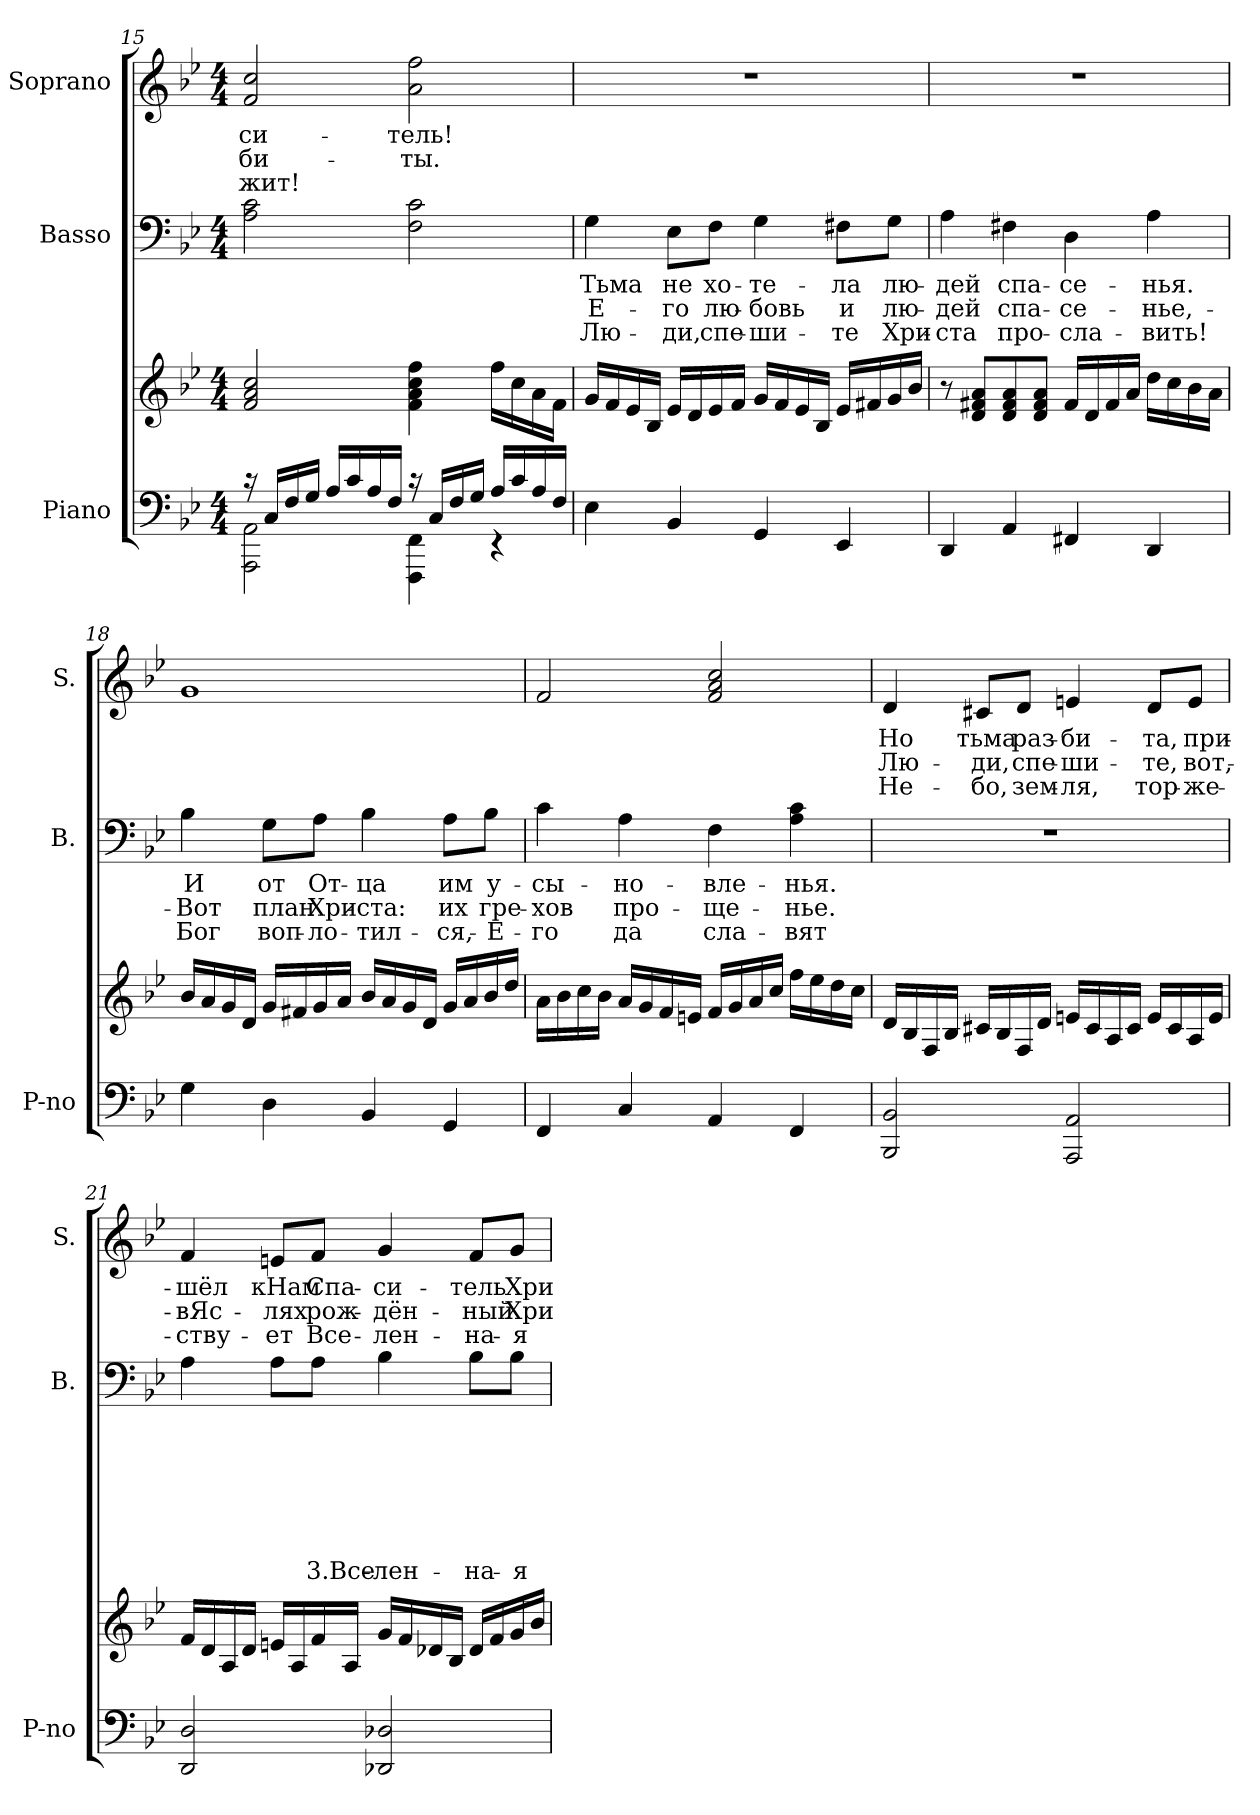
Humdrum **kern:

**kern	**kern	**kern	**text	**text	**text	**text	**text	**text	**text	**kern	**text	**text	**text
*part3	*part3	*part2	*part2	*part2	*part2	*part2	*part2	*part2	*part2	*part1	*part1	*part1	*part1
*staff4	*staff3	*staff2	*staff2	*staff2	*staff2	*staff2	*staff2	*staff2	*staff2	*staff1	*staff1	*staff1	*staff1
*I"Piano	*	*I"Basso	*	*	*	*	*	*	*	*I"Soprano	*	*	*
*I'P-no	*	*I'B.	*	*	*	*	*	*	*	*I'S.	*	*	*
*clefF4	*clefG2	*clefF4	*	*	*	*	*	*	*	*clefG2	*	*	*
*k[b-e-]	*k[b-e-]	*k[b-e-]	*	*	*	*	*	*	*	*k[b-e-]	*	*	*
*B-:	*B-:	*B-:	*	*	*	*	*	*	*	*B-:	*	*	*
*M4/4	*M4/4	*M4/4	*	*	*	*	*	*	*	*M4/4	*	*	*
=15	=15	=15	=15	=15	=15	=15	=15	=15	=15	=15	=15	=15	=15
*^	*	*	*	*	*	*	*	*	*	*	*	*	*
!	!	!	!	!	!	!	!	!	!	!	!	!LO:LY:b	!LO:LY:b	!LO:LY:b
16rc	2AAA\ 2AA\	2f/ 2a/ 2cc/	2A\ 2c\	.	.	.	.	.	.	.	2f/ 2cc/	-си-	-би-	-жит!
16C/LL	.	.	.	.	.	.	.	.	.	.	.	.	.	.
16F/	.	.	.	.	.	.	.	.	.	.	.	.	.	.
16G/JJ	.	.	.	.	.	.	.	.	.	.	.	.	.	.
16A/LL	.	.	.	.	.	.	.	.	.	.	.	.	.	.
16c/	.	.	.	.	.	.	.	.	.	.	.	.	.	.
16A/	.	.	.	.	.	.	.	.	.	.	.	.	.	.
16F/JJ	.	.	.	.	.	.	.	.	.	.	.	.	.	.
!	!	!	!	!	!	!	!	!	!	!	!	!LO:LY:b	!LO:LY:b	!
16rc	4FFF\ 4FF\	4f\ 4a\ 4cc\ 4ff\	2F\ 2c\	.	.	.	.	.	.	.	2a\ 2ff\	-тель!	-ты.	.
16C/LL	.	.	.	.	.	.	.	.	.	.	.	.	.	.
16F/	.	.	.	.	.	.	.	.	.	.	.	.	.	.
16G/JJ	.	.	.	.	.	.	.	.	.	.	.	.	.	.
16A/LL	4rEE	16ff\LL	.	.	.	.	.	.	.	.	.	.	.	.
16c/	.	16cc\	.	.	.	.	.	.	.	.	.	.	.	.
16A/	.	16a\	.	.	.	.	.	.	.	.	.	.	.	.
16F/JJ	.	16f\JJ	.	.	.	.	.	.	.	.	.	.	.	.
*v	*v	*	*	*	*	*	*	*	*	*	*	*	*	*
!!LO:LB:g=z
=16	=16	=16	=16	=16	=16	=16	=16	=16	=16	=16	=16	=16	=16
!	!	!	!LO:LY:a	!LO:LY:a	!LO:LY:a	!	!	!	!	!	!	!	!
4E-\	16g/LL	4G\	Тьма	Е-	Лю-	.	.	.	.	1r	.	.	.
.	16f/	.	.	.	.	.	.	.	.	.	.	.	.
.	16e-/	.	.	.	.	.	.	.	.	.	.	.	.
.	16B-/JJ	.	.	.	.	.	.	.	.	.	.	.	.
!	!	!	!LO:LY:a	!LO:LY:a	!LO:LY:a	!	!	!	!	!	!	!	!
4BB-/	16e-/LL	8E-\L	не	-го	-ди,	.	.	.	.	.	.	.	.
.	16d/	.	.	.	.	.	.	.	.	.	.	.	.
!	!	!	!LO:LY:a	!LO:LY:a	!LO:LY:a	!	!	!	!	!	!	!	!
.	16e-/	8F\J	хо-	лю-	спе-	.	.	.	.	.	.	.	.
.	16f/JJ	.	.	.	.	.	.	.	.	.	.	.	.
!	!	!	!LO:LY:a	!LO:LY:a	!LO:LY:a	!	!	!	!	!	!	!	!
4GG/	16g/LL	4G\	-те-	-бовь	-ши-	.	.	.	.	.	.	.	.
.	16f/	.	.	.	.	.	.	.	.	.	.	.	.
.	16e-/	.	.	.	.	.	.	.	.	.	.	.	.
.	16B-/JJ	.	.	.	.	.	.	.	.	.	.	.	.
!	!	!	!LO:LY:a	!LO:LY:a	!LO:LY:a	!	!	!	!	!	!	!	!
4EE-/	16e-/LL	8F#X\L	-ла	и	-те	.	.	.	.	.	.	.	.
.	16f#X/	.	.	.	.	.	.	.	.	.	.	.	.
!	!	!	!LO:LY:a	!LO:LY:a	!LO:LY:a	!	!	!	!	!	!	!	!
.	16g/	8G\J	лю-	лю-	Хри-	.	.	.	.	.	.	.	.
.	16b-/JJ	.	.	.	.	.	.	.	.	.	.	.	.
=17	=17	=17	=17	=17	=17	=17	=17	=17	=17	=17	=17	=17	=17
!	!	!	!LO:LY:a	!LO:LY:a	!LO:LY:a	!	!	!	!	!	!	!	!
4DD/	8r	4A\	-дей	-дей	-ста	.	.	.	.	1r	.	.	.
.	8d/ 8f#X/ 8a/L	.	.	.	.	.	.	.	.	.	.	.	.
!	!	!	!LO:LY:a	!LO:LY:a	!LO:LY:a	!	!	!	!	!	!	!	!
4AA/	8d/ 8f#/ 8a/	4F#X\	спа-	спа-	про-	.	.	.	.	.	.	.	.
.	8d/ 8f#/ 8a/J	.	.	.	.	.	.	.	.	.	.	.	.
!	!	!	!LO:LY:a	!LO:LY:a	!LO:LY:a	!	!	!	!	!	!	!	!
4FF#X/	16f#/LL	4D\	-се-	-се-	-сла-	.	.	.	.	.	.	.	.
.	16d/	.	.	.	.	.	.	.	.	.	.	.	.
.	16f#/	.	.	.	.	.	.	.	.	.	.	.	.
.	16a/JJ	.	.	.	.	.	.	.	.	.	.	.	.
!	!	!	!LO:LY:a	!LO:LY:a	!LO:LY:a	!	!	!	!	!	!	!	!
4DD/	16dd\LL	4A\	-нья.	-нье,-	-вить!	.	.	.	.	.	.	.	.
.	16cc\	.	.	.	.	.	.	.	.	.	.	.	.
.	16b-\	.	.	.	.	.	.	.	.	.	.	.	.
.	16a\JJ	.	.	.	.	.	.	.	.	.	.	.	.
=18	=18	=18	=18	=18	=18	=18	=18	=18	=18	=18	=18	=18	=18
!	!	!	!LO:LY:a	!LO:LY:a	!LO:LY:a	!	!	!	!	!	!	!	!
4G\	16b-/LL	4B-\	И	-Вот	Бог	.	.	.	.	1g	.	.	.
.	16a/	.	.	.	.	.	.	.	.	.	.	.	.
.	16g/	.	.	.	.	.	.	.	.	.	.	.	.
.	16d/JJ	.	.	.	.	.	.	.	.	.	.	.	.
!	!	!	!LO:LY:a	!LO:LY:a	!LO:LY:a	!	!	!	!	!	!	!	!
4D\	16g/LL	8G\L	от	план	воп-	.	.	.	.	.	.	.	.
.	16f#X/	.	.	.	.	.	.	.	.	.	.	.	.
!	!	!	!LO:LY:a	!LO:LY:a	!LO:LY:a	!	!	!	!	!	!	!	!
.	16g/	8A\J	От-	Хри-	-ло-	.	.	.	.	.	.	.	.
.	16a/JJ	.	.	.	.	.	.	.	.	.	.	.	.
!	!	!	!LO:LY:a	!LO:LY:a	!LO:LY:a	!	!	!	!	!	!	!	!
4BB-/	16b-/LL	4B-\	-ца	-ста:	-тил-	.	.	.	.	.	.	.	.
.	16a/	.	.	.	.	.	.	.	.	.	.	.	.
.	16g/	.	.	.	.	.	.	.	.	.	.	.	.
.	16d/JJ	.	.	.	.	.	.	.	.	.	.	.	.
!	!	!	!LO:LY:a	!LO:LY:a	!LO:LY:a	!	!	!	!	!	!	!	!
4GG/	16g/LL	8A\L	им	их	-ся,-	.	.	.	.	.	.	.	.
.	16a/	.	.	.	.	.	.	.	.	.	.	.	.
!	!	!	!LO:LY:a	!LO:LY:a	!LO:LY:a	!	!	!	!	!	!	!	!
.	16b-/	8B-\J	у-	гре-	-Е-	.	.	.	.	.	.	.	.
.	16dd/JJ	.	.	.	.	.	.	.	.	.	.	.	.
!!LO:PB:g=z
=19	=19	=19	=19	=19	=19	=19	=19	=19	=19	=19	=19	=19	=19
!	!	!	!LO:LY:a	!LO:LY:a	!LO:LY:a	!	!	!	!	!	!	!	!
4FF/	16a\LL	4c\	-сы-	-хов	-го	.	.	.	.	2f/	.	.	.
.	16b-\	.	.	.	.	.	.	.	.	.	.	.	.
.	16cc\	.	.	.	.	.	.	.	.	.	.	.	.
.	16b-\JJ	.	.	.	.	.	.	.	.	.	.	.	.
!	!	!	!LO:LY:a	!LO:LY:a	!LO:LY:a	!	!	!	!	!	!	!	!
4C/	16a/LL	4A\	-но-	про-	да	.	.	.	.	.	.	.	.
.	16g/	.	.	.	.	.	.	.	.	.	.	.	.
.	16f/	.	.	.	.	.	.	.	.	.	.	.	.
.	16en/JJ	.	.	.	.	.	.	.	.	.	.	.	.
!	!	!	!LO:LY:a	!LO:LY:a	!LO:LY:a	!	!	!	!	!	!	!	!
4AA/	16f/LL	4F\	-вле-	-ще-	сла-	.	.	.	.	2f/ 2a/ 2cc/	.	.	.
.	16g/	.	.	.	.	.	.	.	.	.	.	.	.
.	16a/	.	.	.	.	.	.	.	.	.	.	.	.
.	16cc/JJ	.	.	.	.	.	.	.	.	.	.	.	.
!	!	!	!LO:LY:a	!LO:LY:a	!LO:LY:a	!	!	!	!	!	!	!	!
4FF/	16ff\LL	4A\ 4c\	-нья.	-нье.	-вят	.	.	.	.	.	.	.	.
.	16ee-\	.	.	.	.	.	.	.	.	.	.	.	.
.	16dd\	.	.	.	.	.	.	.	.	.	.	.	.
.	16cc\JJ	.	.	.	.	.	.	.	.	.	.	.	.
=20	=20	=20	=20	=20	=20	=20	=20	=20	=20	=20	=20	=20	=20
!	!	!	!	!	!	!	!	!	!	!	!LO:LY:b	!LO:LY:b	!LO:LY:b
2BBB-/ 2BB-/	16d/LL	1r	.	.	.	.	.	.	.	4d/	Но	Лю-	Не-
.	16B-/	.	.	.	.	.	.	.	.	.	.	.	.
.	16F/	.	.	.	.	.	.	.	.	.	.	.	.
.	16B-/JJ	.	.	.	.	.	.	.	.	.	.	.	.
!	!	!	!	!	!	!	!	!	!	!	!LO:LY:b	!LO:LY:b	!LO:LY:b
.	16c#X/LL	.	.	.	.	.	.	.	.	8c#X/L	тьма	-ди,	-бо,
.	16B-/	.	.	.	.	.	.	.	.	.	.	.	.
!	!	!	!	!	!	!	!	!	!	!	!LO:LY:b	!LO:LY:b	!LO:LY:b
.	16F/	.	.	.	.	.	.	.	.	8d/J	раз-	спе-	зем-
.	16d/JJ	.	.	.	.	.	.	.	.	.	.	.	.
!	!	!	!	!	!	!	!	!	!	!	!LO:LY:b	!LO:LY:b	!LO:LY:b
2AAA/ 2AA/	16en/LL	.	.	.	.	.	.	.	.	4en/	-би-	-ши-	-ля,
.	16c#/	.	.	.	.	.	.	.	.	.	.	.	.
.	16A/	.	.	.	.	.	.	.	.	.	.	.	.
.	16c#/JJ	.	.	.	.	.	.	.	.	.	.	.	.
!	!	!	!	!	!	!	!	!	!	!	!LO:LY:b	!LO:LY:b	!LO:LY:b
.	16e/LL	.	.	.	.	.	.	.	.	8d/L	-та,	-те,	тор-
.	16c#/	.	.	.	.	.	.	.	.	.	.	.	.
!	!	!	!	!	!	!	!	!	!	!	!LO:LY:b	!LO:LY:b	!LO:LY:b
.	16A/	.	.	.	.	.	.	.	.	8e/J	при-	вот,-	-же-
.	16e/JJ	.	.	.	.	.	.	.	.	.	.	.	.
=21	=21	=21	=21	=21	=21	=21	=21	=21	=21	=21	=21	=21	=21
!	!	!	!	!	!	!	!	!	!	!	!LO:LY:b	!LO:LY:b	!LO:LY:b
2DD/ 2D/	16f/LL	4A\	.	.	.	.	.	.	.	4f/	-шёл	-вЯс-	-ству-
.	16d/	.	.	.	.	.	.	.	.	.	.	.	.
.	16A/	.	.	.	.	.	.	.	.	.	.	.	.
.	16d/JJ	.	.	.	.	.	.	.	.	.	.	.	.
!	!	!	!	!	!	!	!	!	!	!	!LO:LY:b	!LO:LY:b	!LO:LY:b
.	16en/LL	8A\L	.	.	.	.	.	.	.	8en/L	кНам	-лях	-ет
.	16A/	.	.	.	.	.	.	.	.	.	.	.	.
!	!	!	!	!	!	!	!	!	!LO:LY:b	!	!LO:LY:b	!LO:LY:b	!LO:LY:b
.	16f/	8A\J	.	.	.	.	.	.	3.Все-	8f/J	Спа-	рож-	Все-
.	16A/JJ	.	.	.	.	.	.	.	.	.	.	.	.
!	!	!	!	!	!	!	!	!	!LO:LY:b	!	!LO:LY:b	!LO:LY:b	!LO:LY:b
2DD-X/ 2D-X/	16g/LL	4B-\	.	.	.	.	.	.	-лен-	4g/	-си-	-дён-	-лен-
.	16f/	.	.	.	.	.	.	.	.	.	.	.	.
.	16d-X/	.	.	.	.	.	.	.	.	.	.	.	.
.	16B-/JJ	.	.	.	.	.	.	.	.	.	.	.	.
!	!	!	!	!	!	!	!	!	!LO:LY:b	!	!LO:LY:b	!LO:LY:b	!LO:LY:b
.	16d-/LL	8B-\L	.	.	.	.	.	.	-на-	8f/L	-тель	-ный	-на-
.	16f/	.	.	.	.	.	.	.	.	.	.	.	.
!	!	!	!	!	!	!	!	!	!LO:LY:b	!	!LO:LY:b	!LO:LY:b	!LO:LY:b
.	16g/	8B-\J	.	.	.	.	.	.	-я	8g/J	Хри-	Хри-	-я
.	16b-/JJ	.	.	.	.	.	.	.	.	.	.	.	.
=	=	=	=	=	=	=	=	=	=	=	=	=	=
*-	*-	*-	*-	*-	*-	*-	*-	*-	*-	*-	*-	*-	*-
